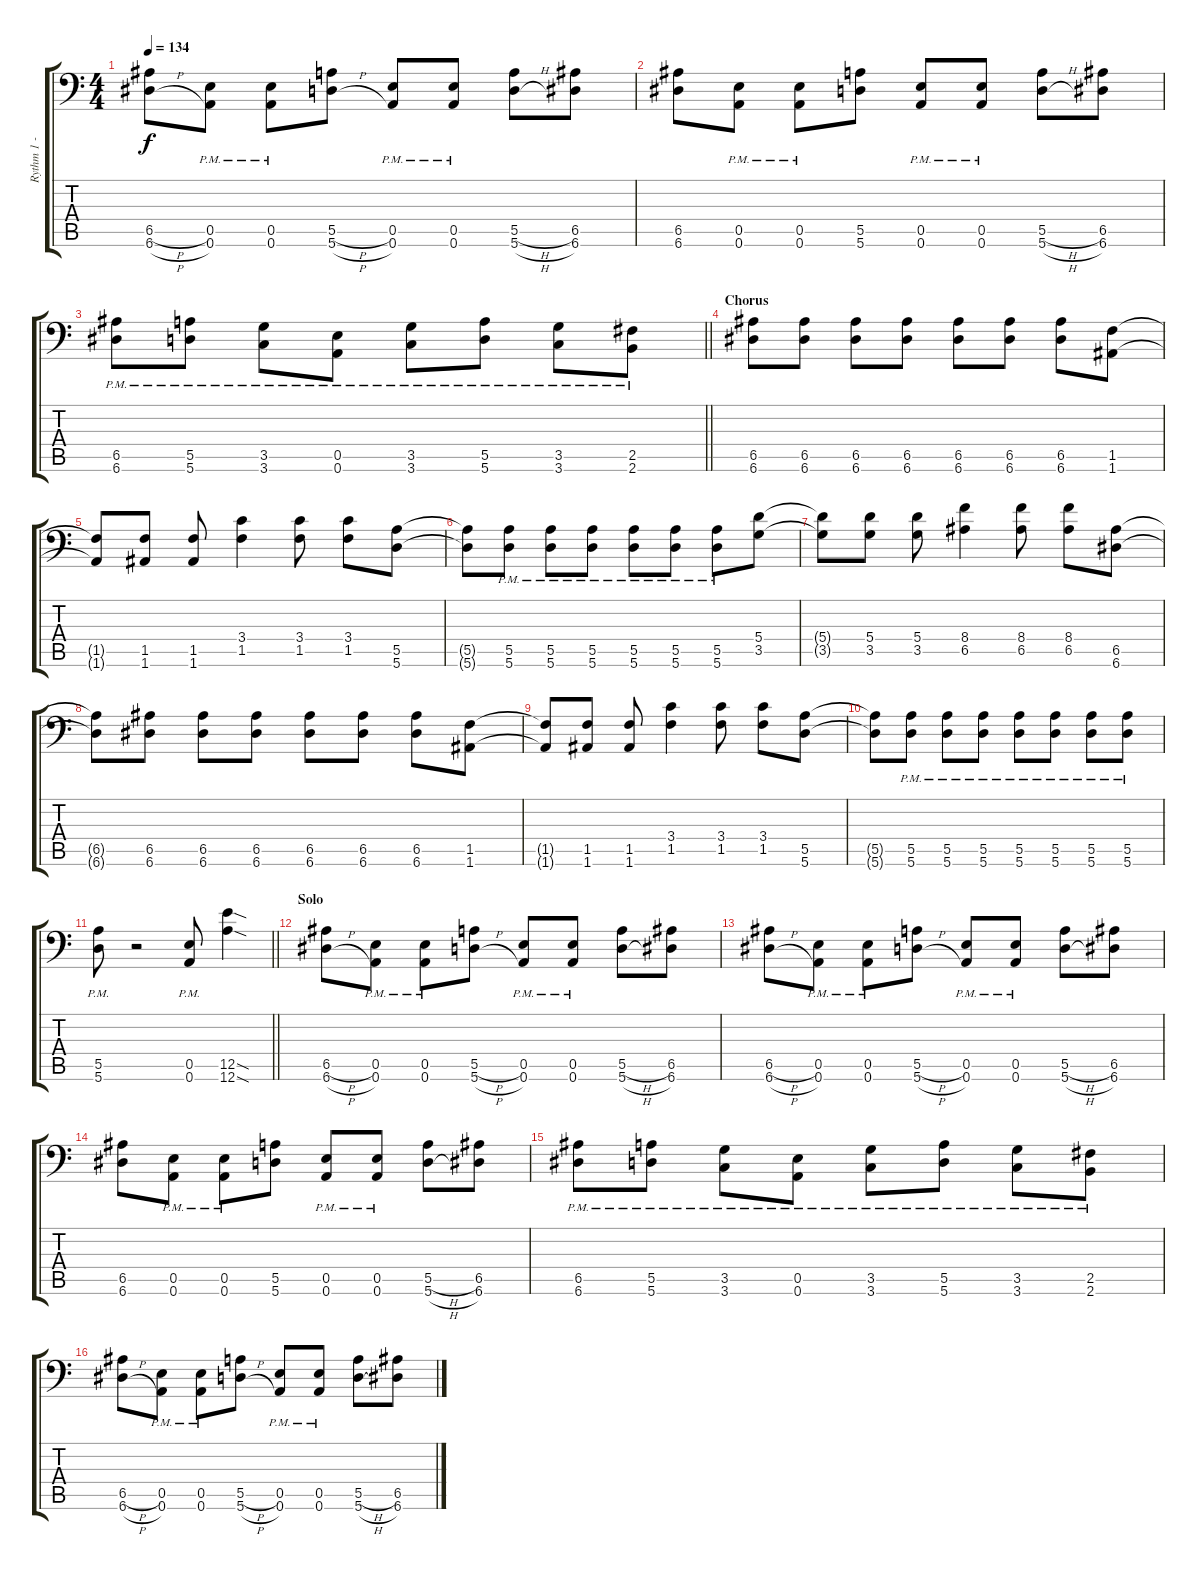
\track ("Rythm 1 - James" "Rythm 1 - ") {instrument distortionguitar}
\staff {score tabs}
\tuning (B3 Gb3 D3 A2 E2 A1) {hide}
\ts (4 4)
\tempo 134
\clef f4
\ks c
(6.5{h} 6.6{h}).8{dy f} (0.5{pm} 0.6{pm}).8 (0.5{pm} 0.6{pm}).8 (5.5{h} 5.6{h}).8 (0.5{pm} 0.6{pm}).8 (0.5{pm} 0.6{pm}).8 (5.5{h} 5.6{h}).8 (6.5 6.6).8 |
(6.5 6.6).8 (0.5{pm} 0.6{pm}).8 (0.5{pm} 0.6{pm}).8 (5.5 5.6).8 (0.5{pm} 0.6{pm}).8 (0.5{pm} 0.6{pm}).8 (5.5{h} 5.6{h}).8 (6.5 6.6).8 |
\barLineRight lightlight
(6.5{pm} 6.6{pm}).8 (5.5{pm} 5.6{pm}).8 (3.5{pm} 3.6{pm}).8 (0.5{pm} 0.6{pm}).8 (3.5{pm} 3.6{pm}).8 (5.5{pm} 5.6{pm}).8 (3.5{pm} 3.6{pm}).8 (2.5{pm} 2.6{pm}).8 |
\section ("" "Chorus")
(6.5 6.6).8 (6.5 6.6).8 (6.5 6.6).8 (6.5 6.6).8 (6.5 6.6).8 (6.5 6.6).8 (6.5 6.6).8 (1.5 1.6).8 |
(1.5{t} 1.6{t}).8 (1.5 1.6).8 (1.5 1.6).8 (3.4 1.5).4 (3.4 1.5).8 (3.4 1.5).8 (5.5 5.6).8 |
(5.5{t} 5.6{t}).8 (5.5{pm} 5.6{pm}).8 (5.5{pm} 5.6{pm}).8 (5.5{pm} 5.6{pm}).8 (5.5{pm} 5.6{pm}).8 (5.5{pm} 5.6{pm}).8 (5.5{pm} 5.6{pm}).8 (5.4 3.5).8 |
(5.4{t} 3.5{t}).8 (5.4 3.5).8 (5.4 3.5).8 (8.4 6.5).4 (8.4 6.5).8 (8.4 6.5).8 (6.5 6.6).8 |
(6.5{t} 6.6{t}).8 (6.5 6.6).8 (6.5 6.6).8 (6.5 6.6).8 (6.5 6.6).8 (6.5 6.6).8 (6.5 6.6).8 (1.5 1.6).8 |
(1.5{t} 1.6{t}).8 (1.5 1.6).8 (1.5 1.6).8 (3.4 1.5).4 (3.4 1.5).8 (3.4 1.5).8 (5.5 5.6).8 |
(5.5{t} 5.6{t}).8 (5.5{pm} 5.6{pm}).8 (5.5{pm} 5.6{pm}).8 (5.5{pm} 5.6{pm}).8 (5.5{pm} 5.6{pm}).8 (5.5{pm} 5.6{pm}).8 (5.5{pm} 5.6{pm}).8 (5.5{pm} 5.6{pm}).8 |
\barLineRight lightlight
(5.5{pm} 5.6{pm}).8 r.2 (0.5{pm} 0.6{pm}).8 (12.5{sod} 12.6{sod}).4 |
\section ("" "Solo")
(6.5{h} 6.6{h}).8 (0.5{pm} 0.6{pm}).8 (0.5{pm} 0.6{pm}).8 (5.5{h} 5.6{h}).8 (0.5{pm} 0.6{pm}).8 (0.5{pm} 0.6{pm}).8 (5.5{h} 5.6{h}).8 (6.5 6.6).8 |
(6.5{h} 6.6{h}).8 (0.5{pm} 0.6{pm}).8 (0.5{pm} 0.6{pm}).8 (5.5{h} 5.6{h}).8 (0.5{pm} 0.6{pm}).8 (0.5{pm} 0.6{pm}).8 (5.5{h} 5.6{h}).8 (6.5 6.6).8 |
(6.5 6.6).8 (0.5{pm} 0.6{pm}).8 (0.5{pm} 0.6{pm}).8 (5.5 5.6).8 (0.5{pm} 0.6{pm}).8 (0.5{pm} 0.6{pm}).8 (5.5{h} 5.6{h}).8 (6.5 6.6).8 |
(6.5{pm} 6.6{pm}).8 (5.5{pm} 5.6{pm}).8 (3.5{pm} 3.6{pm}).8 (0.5{pm} 0.6{pm}).8 (3.5{pm} 3.6{pm}).8 (5.5{pm} 5.6{pm}).8 (3.5{pm} 3.6{pm}).8 (2.5{pm} 2.6{pm}).8 |
(6.5{h} 6.6{h}).8 (0.5{pm} 0.6{pm}).8 (0.5{pm} 0.6{pm}).8 (5.5{h} 5.6{h}).8 (0.5{pm} 0.6{pm}).8 (0.5{pm} 0.6{pm}).8 (5.5{h} 5.6{h}).8 (6.5 6.6).8
